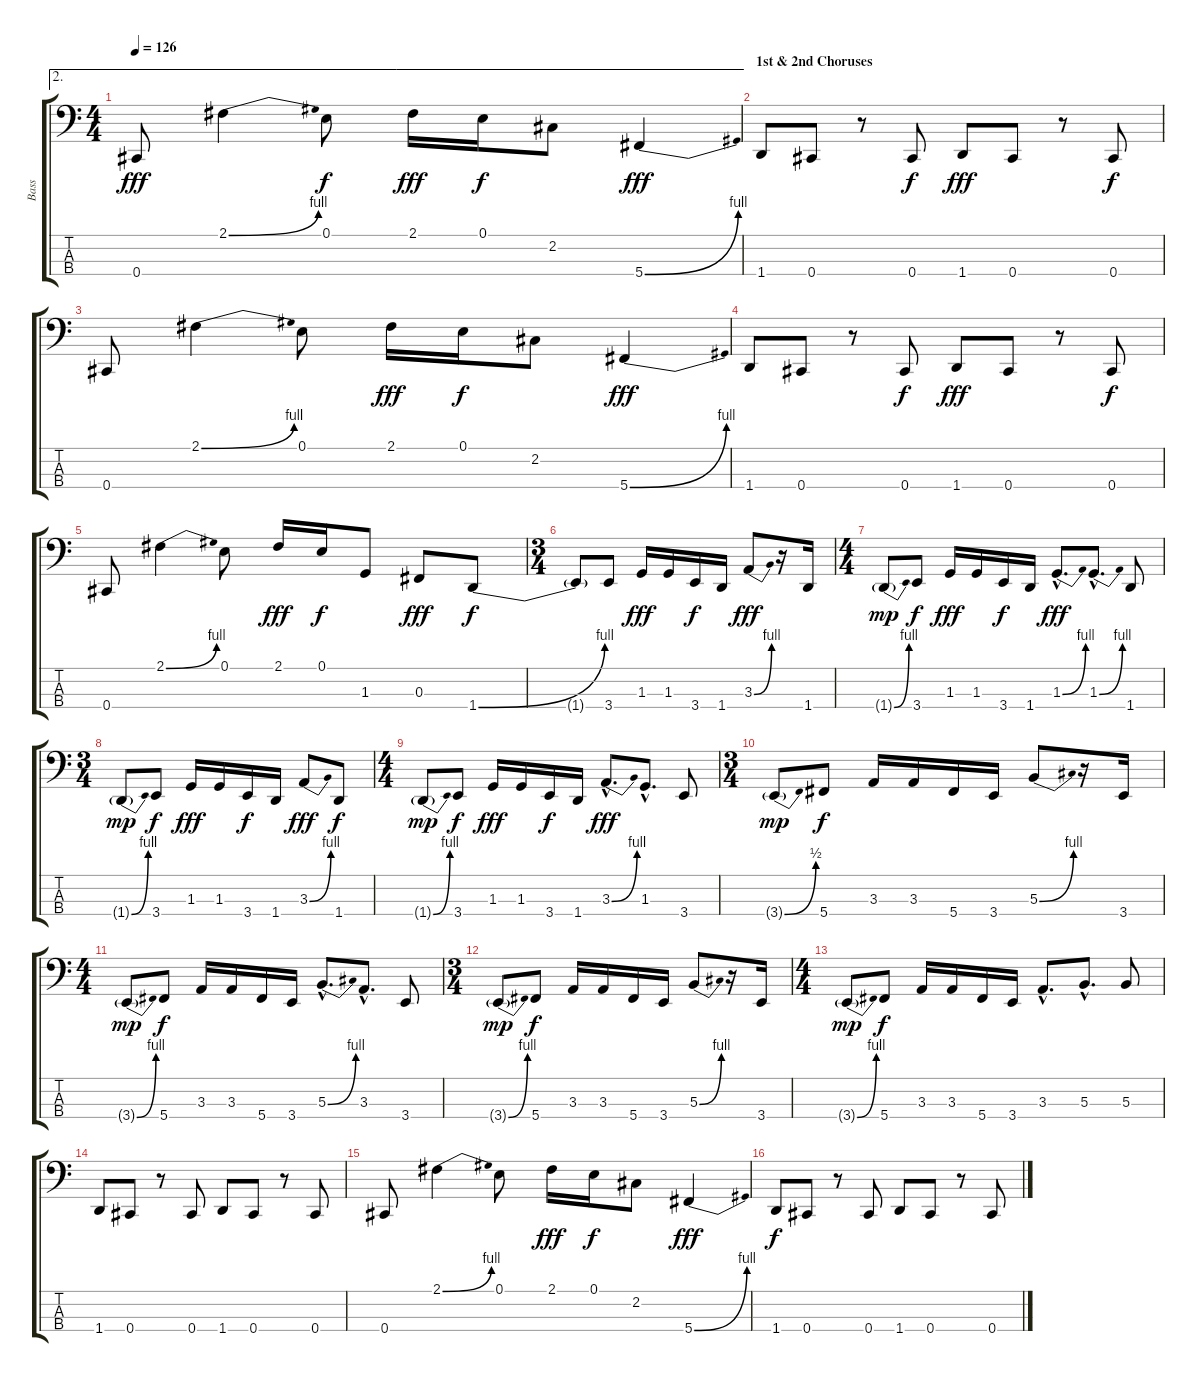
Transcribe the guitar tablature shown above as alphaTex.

\track ("Bass" "Bass") {instrument electricbasspick}
\staff {score tabs}
\tuning (E2 B1 Gb1 Db1) {hide}
\ae 2
\ts (4 4)
\tempo 126
\clef f4
\ks c
0.4.8{dy fff} 2.1{be (bend 0 0 60 4)}.4 0.1.8{dy f} 2.1.16{dy fff} 0.1.16{dy f} 2.2.8 5.4{be (bend 0 0 60 4)}.4{dy fff} |
\section ("" "1st & 2nd Choruses")
1.4.8 0.4.8 r.8 0.4.8{dy f} 1.4.8{dy fff} 0.4.8 r.8 0.4.8{dy f} |
0.4.8 2.1{be (bend 0 0 60 4)}.4 0.1.8 2.1.16{dy fff} 0.1.16{dy f} 2.2.8 5.4{be (bend 0 0 60 4)}.4{dy fff} |
1.4.8 0.4.8 r.8 0.4.8{dy f} 1.4.8{dy fff} 0.4.8 r.8 0.4.8{dy f} |
0.4.8 2.1{be (bend 0 0 60 4)}.4 0.1.8 2.1.16{dy fff} 0.1.16{dy f} 1.3.8 0.3.8{dy fff} 1.4{be (bend 0 0 60 4)}.8{dy f} |
\ts (3 4)
1.4{t}.8 3.4.8 1.3.16{dy fff} 1.3.16 3.4.16{dy f} 1.4.16 3.3{be (bend 0 0 60 4)}.8{dy fff} r.16 1.4.16 |
\ts (4 4)
1.4{be (bend 0 0 60 4) g}.8{dy mp} 3.4.8{dy f} 1.3.16{dy fff} 1.3.16 3.4.16{dy f} 1.4.16 1.3{be (bend 0 0 60 4) hac}.8{d dy fff} 1.3{be (bend 0 0 60 4) hac}.8{d} 1.4.8 |
\ts (3 4)
1.4{be (bend 0 0 60 4) g}.8{dy mp} 3.4.8{dy f} 1.3.16{dy fff} 1.3.16 3.4.16{dy f} 1.4.16 3.3{be (bend 0 0 60 4)}.8{dy fff} 1.4.8{dy f} |
\ts (4 4)
1.4{be (bend 0 0 60 4) g}.8{dy mp} 3.4.8{dy f} 1.3.16{dy fff} 1.3.16 3.4.16{dy f} 1.4.16 3.3{be (bend 0 0 60 4) hac}.8{d dy fff} 1.3{hac}.8{d} 3.4.8 |
\ts (3 4)
3.4{be (bend 0 0 60 2) g}.8{dy mp} 5.4.8{dy f} 3.3.16 3.3.16 5.4.16 3.4.16 5.3{be (bend 0 0 60 4)}.8 r.16 3.4.16 |
\ts (4 4)
3.4{be (bend 0 0 60 4) g}.8{dy mp} 5.4.8{dy f} 3.3.16 3.3.16 5.4.16 3.4.16 5.3{be (bend 0 0 60 4) hac}.8{d} 3.3{hac}.8{d} 3.4.8 |
\ts (3 4)
3.4{be (bend 0 0 60 4) g}.8{dy mp} 5.4.8{dy f} 3.3.16 3.3.16 5.4.16 3.4.16 5.3{be (bend 0 0 60 4)}.8 r.16 3.4.16 |
\ts (4 4)
3.4{be (bend 0 0 60 4) g}.8{dy mp} 5.4.8{dy f} 3.3.16 3.3.16 5.4.16 3.4.16 3.3{hac}.8{d} 5.3{hac}.8{d} 5.3.8 |
1.4.8 0.4.8 r.8 0.4.8 1.4.8 0.4.8 r.8 0.4.8 |
0.4.8 2.1{be (bend 0 0 60 4)}.4 0.1.8 2.1.16{dy fff} 0.1.16{dy f} 2.2.8 5.4{be (bend 0 0 60 4)}.4{dy fff} |
1.4.8{dy f} 0.4.8 r.8 0.4.8 1.4.8 0.4.8 r.8 0.4.8
